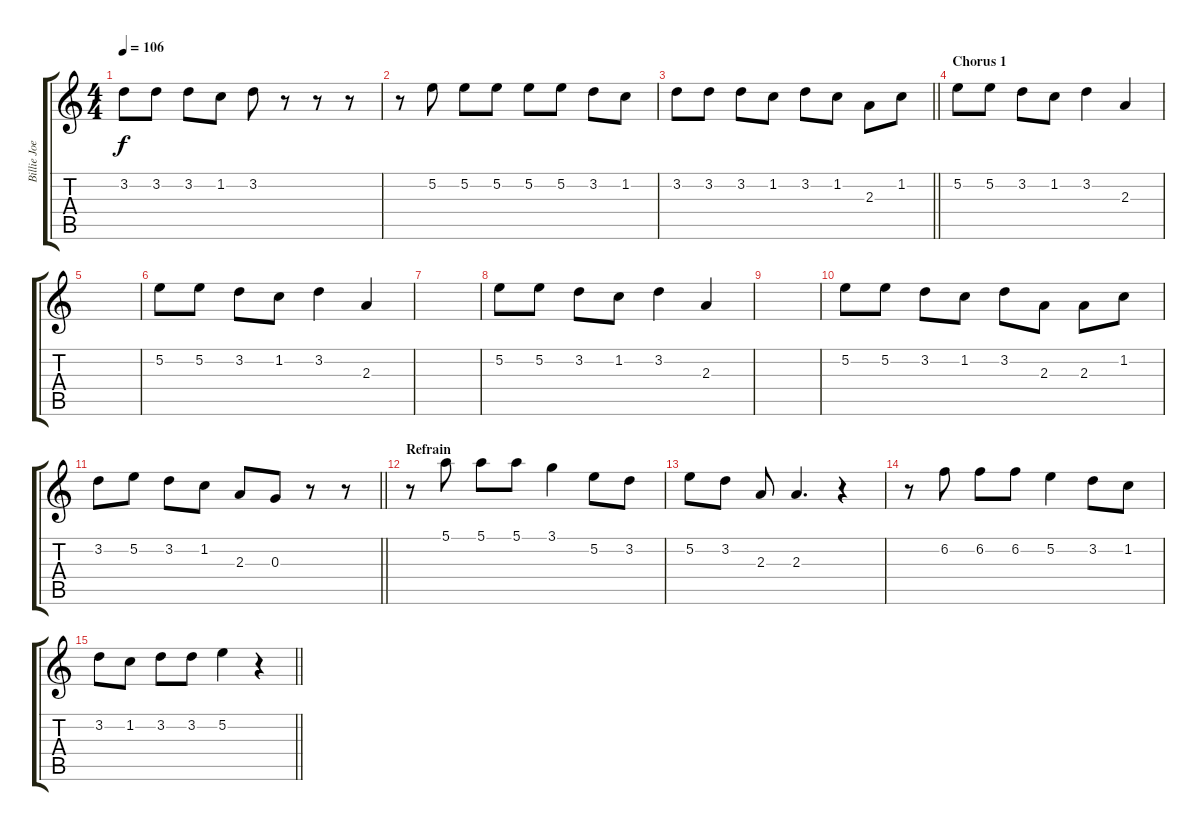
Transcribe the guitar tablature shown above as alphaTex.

\track ("Billie Joe Armstrong (Vocals)" "Billie Joe") {mute instrument acousticguitarsteel}
\staff {score tabs}
\tuning (E4 B3 G3 D3 A2 E2) {hide}
\ts (4 4)
\tempo 106
\clef g2
\ks c
3.2.8{dy f} 3.2.8 3.2.8 1.2.8 3.2.8 r.8 r.8 r.8 |
r.8 5.2.8 5.2.8 5.2.8 5.2.8 5.2.8 3.2.8 1.2.8 |
\barLineRight lightlight
3.2.8 3.2.8 3.2.8 1.2.8 3.2.8 1.2.8 2.3.8 1.2.8 |
\section ("" "Chorus 1")
5.2.8 5.2.8 3.2.8 1.2.8 3.2.4 2.3.4 |
|
5.2.8 5.2.8 3.2.8 1.2.8 3.2.4 2.3.4 |
|
5.2.8 5.2.8 3.2.8 1.2.8 3.2.4 2.3.4 |
|
5.2.8 5.2.8 3.2.8 1.2.8 3.2.8 2.3.8 2.3.8 1.2.8 |
\barLineRight lightlight
3.2.8 5.2.8 3.2.8 1.2.8 2.3.8 0.3.8 r.8 r.8 |
\section ("" "Refrain")
r.8 5.1.8 5.1.8 5.1.8 3.1.4 5.2.8 3.2.8 |
5.2.8 3.2.8 2.3.8 2.3.4{d} r.4 |
r.8 6.2.8 6.2.8 6.2.8 5.2.4 3.2.8 1.2.8 |
\barLineRight lightlight
3.2.8 1.2.8 3.2.8 3.2.8 5.2.4 r.4
